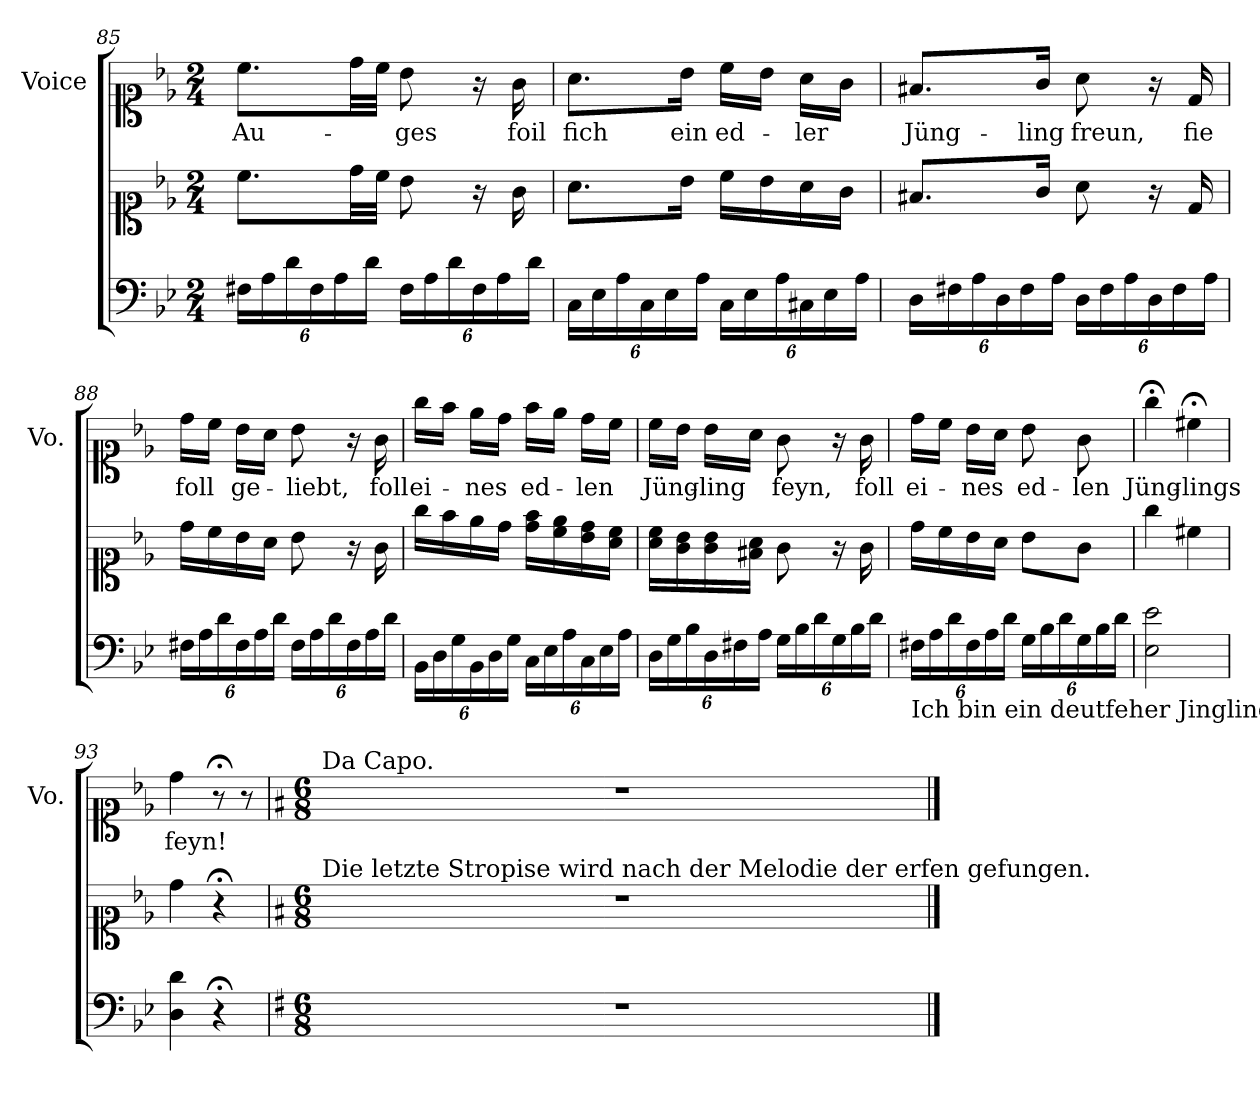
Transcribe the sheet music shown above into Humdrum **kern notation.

**kern	**kern	**kern	**text
*part2	*part2	*part1	*part1
*staff3	*staff2	*staff1	*staff1
*	*	*I"Voice	*
*	*	*I'Vo.	*
!!LO:LB:g=z
*clefF4	*clefC1	*clefC1	*
*k[b-e-]	*k[b-e-]	*k[b-e-]	*
*M2/4	*M2/4	*M2/4	*
*Xbrackettup	*	*	*
=85	=85	=85	=85
24F#X\LL	8.cc\L	8.cc\L	Au-
24A\	.	.	.
24d\	.	.	.
24F#\	.	.	.
24A\	.	.	.
.	32dd\LL	32dd\LL	.
24d\JJ	.	.	.
.	32cc\JJJ	32cc\JJJ	.
24F#\LL	8b-\	8b-\	-ges
24A\	.	.	.
24d\	.	.	.
24F#\	16r	16r	.
24A\	.	.	.
.	16g\	16g\	foil
24d\JJ	.	.	.
=86	=86	=86	=86
24C\LL	8.a\L	8.a\L	fich
24E-\	.	.	.
24A\	.	.	.
24C\	.	.	.
24E-\	.	.	.
.	16b-\Jk	16b-\Jk	ein
24A\JJ	.	.	.
24C\LL	16cc\LL	16cc\LL	ed-
24E-\	.	.	.
.	16b-\	16b-\JJ	.
24A\	.	.	.
24C#X\	16a\	16a\LL	-ler
24E-\	.	.	.
.	16g\JJ	16g\JJ	.
24A\JJ	.	.	.
=87	=87	=87	=87
24D\LL	8.f#X/L	8.f#X/L	Jüng-
24F#X\	.	.	.
24A\	.	.	.
24D\	.	.	.
24F#\	.	.	.
.	16g/Jk	16g/Jk	-ling
24A\JJ	.	.	.
24D\LL	8a\	8a\	freun,
24F#\	.	.	.
24A\	.	.	.
24D\	16r	16r	.
24F#\	.	.	.
.	16d/	16d/	fie
24A\JJ	.	.	.
!!LO:LB:g=z
=88	=88	=88	=88
24F#X\LL	16dd\LL	16dd\LL	foll
24A\	.	.	.
.	16cc\	16cc\JJ	.
24d\	.	.	.
24F#\	16b-\	16b-\LL	ge-
24A\	.	.	.
.	16a\JJ	16a\JJ	.
24d\JJ	.	.	.
24F#\LL	8b-\	8b-\	-liebt,
24A\	.	.	.
24d\	.	.	.
24F#\	16r	16r	.
24A\	.	.	.
.	16g\	16g\	foll
24d\JJ	.	.	.
=89	=89	=89	=89
24BB-\LL	16gg\LL	16gg\LL	ei-
24D\	.	.	.
.	16ff\	16ff\JJ	.
24G\	.	.	.
24BB-\	16ee-\	16ee-\LL	-nes
24D\	.	.	.
.	16dd\JJ	16dd\JJ	.
24G\JJ	.	.	.
24C\LL	16dd\ 16ff\LL	16ff\LL	ed-
24E-\	.	.	.
.	16cc\ 16ee-\	16ee-\JJ	.
24A\	.	.	.
24C\	16b-\ 16dd\	16dd\LL	-len
24E-\	.	.	.
.	16a\ 16cc\JJ	16cc\JJ	.
24A\JJ	.	.	.
=90	=90	=90	=90
24D\LL	16a\ 16cc\LL	16cc\LL	Jüng-
24G\	.	.	.
.	16g\ 16b-\	16b-\JJ	.
24B-\	.	.	.
24D\	16g\ 16b-\	16b-\LL	-ling
24F#X\	.	.	.
.	16f#X\ 16a\JJ	16a\JJ	.
24A\JJ	.	.	.
24G\LL	8g\	8g\	feyn,
24B-\	.	.	.
24d\	.	.	.
24G\	16r	16r	.
24B-\	.	.	.
.	16g\	16g\	foll
24d\JJ	.	.	.
!!LO:PB:g=z
=91	=91	=91	=91
!LO:TX:b:t=Ich bin ein deutfeher Jingling!Nein Haar ift kraus, breit meine Bruft ;Mein Vater warEin edier Mant, ich bin es auch.Wenn mein Aug' Unrecht fiehet,Sträubt fich mein kraufes Haar empor,Und meine HandSchwellt auf und zuckt und greift ans Schwerdt.Ich bin ein deutfcher Jüngling!Beym füfsen Namen VaterlandSchlägt mir das Herz,Und mein Geficht wird feuerroth. -Ich weiß ein deutfches Müdchen;Ihr Ang ift blau and fanft ihr Blick,Und gut ihr HerzUnd blau, a Hertha, blau ihr Aug. Wer nicht fammt von Thuiskon,Der blicke nach dem Mädchen nicht!Er blicke nichtWenn er nicht von Thuiskon fammtDenn ihres blauen AugesSoll fich ein edler Jüngling freun!Sie foll geliebt,Soll eines edlen Jünglings feyn!!Ich bin ein deutfcher Jüngling,Und fehaue kalt und kühn umber,Ob einer fey,Der nach dem Mädchen blicken will. Clandias.	!	!	!
24F#X\LL	16dd\LL	16dd\LL	ei-
24A\	.	.	.
.	16cc\	16cc\JJ	.
24d\	.	.	.
24F#\	16b-\	16b-\LL	-nes
24A\	.	.	.
.	16a\JJ	16a\JJ	.
24d\JJ	.	.	.
24G\LL	8b-\L	8b-\	ed-
24B-\	.	.	.
24d\	.	.	.
24G\	8g\J	8g\	-len
24B-\	.	.	.
24d\JJ	.	.	.
=92	=92	=92	=92
2E-\ 2e-\	4gg\	4gg;<\	Jüng-
.	4cc#X\	4cc#X;<\	-lings
=93	=93	=93	=93
4D\ 4d\	4dd\	4dd\	feyn!
4r;<	4r;<	8r;<	.
.	.	8r	.
=94	=94	=94	=94
*k[f#]	*k[f#]	*k[f#]	*
*M6/8	*M6/8	*M6/8	*
!	!	!LO:TX:a:t=Da Capo.	!
!	!LO:TX:a:t=Die letzte Stropise wird nach der Melodie der erfen gefungen.	!	!
2.r	2.r	2.r	.
==	==	==	==
*-	*-	*-	*-
